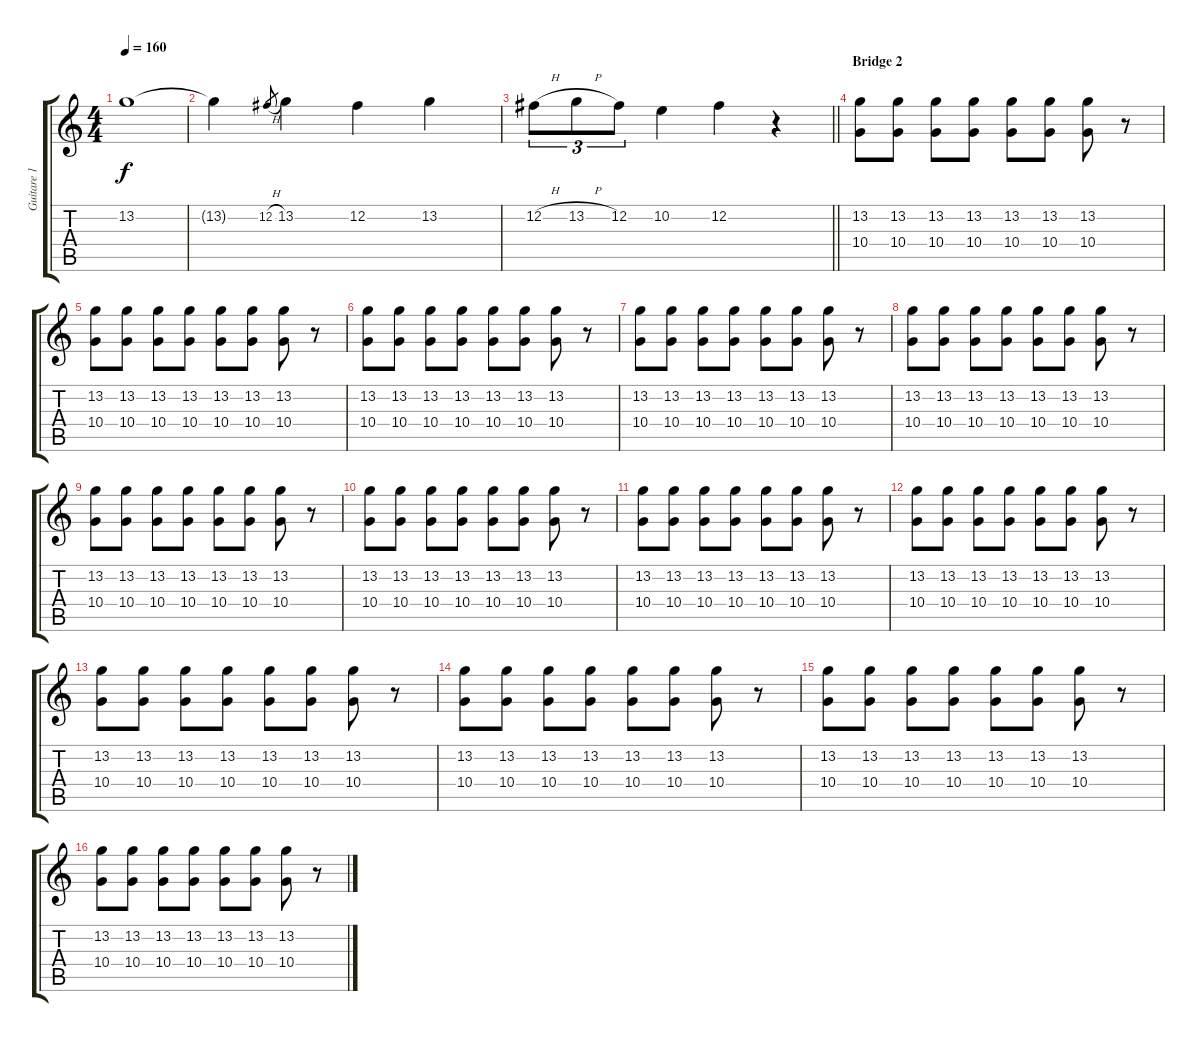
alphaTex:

\track ("Guitare 1" "Guitare 1") {instrument distortionguitar}
\staff {score tabs}
\tuning (B3 Gb3 D3 A2 E2 B1) {hide}
\ts (4 4)
\tempo 160
\clef g2
\ks c
13.2{t}.1{dy f} |
13.2{t}.4 12.2{h}.8{gr} 13.2.4 12.2.4 13.2.4 |
\barLineRight lightlight
12.2{h}.8{tu (3 2)} 13.2{h}.8{tu (3 2)} 12.2.8{tu (3 2)} 10.2.4 12.2.4 r.4 |
\section ("" "Bridge 2")
(13.2 10.4).8 (13.2 10.4).8 (13.2 10.4).8 (13.2 10.4).8 (13.2 10.4).8 (13.2 10.4).8 (13.2 10.4).8 r.8 |
(13.2 10.4).8 (13.2 10.4).8 (13.2 10.4).8 (13.2 10.4).8 (13.2 10.4).8 (13.2 10.4).8 (13.2 10.4).8 r.8 |
(13.2 10.4).8 (13.2 10.4).8 (13.2 10.4).8 (13.2 10.4).8 (13.2 10.4).8 (13.2 10.4).8 (13.2 10.4).8 r.8 |
(13.2 10.4).8 (13.2 10.4).8 (13.2 10.4).8 (13.2 10.4).8 (13.2 10.4).8 (13.2 10.4).8 (13.2 10.4).8 r.8 |
(13.2 10.4).8 (13.2 10.4).8 (13.2 10.4).8 (13.2 10.4).8 (13.2 10.4).8 (13.2 10.4).8 (13.2 10.4).8 r.8 |
(13.2 10.4).8 (13.2 10.4).8 (13.2 10.4).8 (13.2 10.4).8 (13.2 10.4).8 (13.2 10.4).8 (13.2 10.4).8 r.8 |
(13.2 10.4).8 (13.2 10.4).8 (13.2 10.4).8 (13.2 10.4).8 (13.2 10.4).8 (13.2 10.4).8 (13.2 10.4).8 r.8 |
(13.2 10.4).8 (13.2 10.4).8 (13.2 10.4).8 (13.2 10.4).8 (13.2 10.4).8 (13.2 10.4).8 (13.2 10.4).8 r.8 |
(13.2 10.4).8 (13.2 10.4).8 (13.2 10.4).8 (13.2 10.4).8 (13.2 10.4).8 (13.2 10.4).8 (13.2 10.4).8 r.8 |
(13.2 10.4).8 (13.2 10.4).8 (13.2 10.4).8 (13.2 10.4).8 (13.2 10.4).8 (13.2 10.4).8 (13.2 10.4).8 r.8 |
(13.2 10.4).8 (13.2 10.4).8 (13.2 10.4).8 (13.2 10.4).8 (13.2 10.4).8 (13.2 10.4).8 (13.2 10.4).8 r.8 |
(13.2 10.4).8 (13.2 10.4).8 (13.2 10.4).8 (13.2 10.4).8 (13.2 10.4).8 (13.2 10.4).8 (13.2 10.4).8 r.8 |
(13.2 10.4).8 (13.2 10.4).8 (13.2 10.4).8 (13.2 10.4).8 (13.2 10.4).8 (13.2 10.4).8 (13.2 10.4).8 r.8
